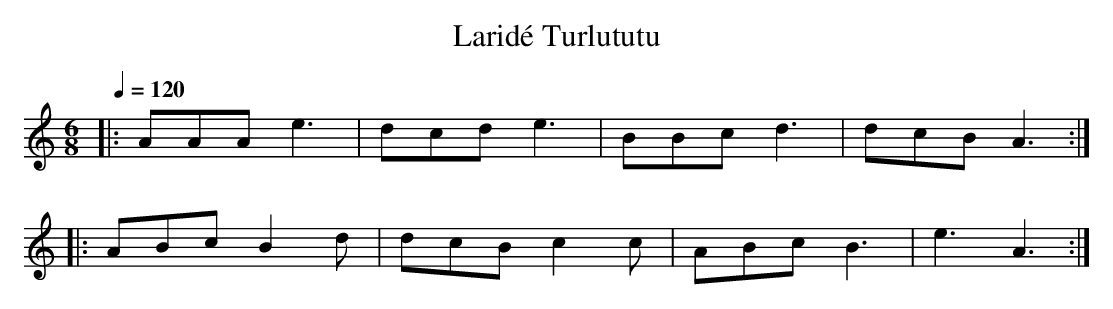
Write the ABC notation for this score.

X:1
T:Laridé Turlututu
M:6/8
L:1/8
Q:1/4=120
K:C
|: AAA e3 |dcd e3 |BBc d3 |dcB A3 ::
ABc B2 d |dcB c2 c |ABc B3 |e3 A3 :|
